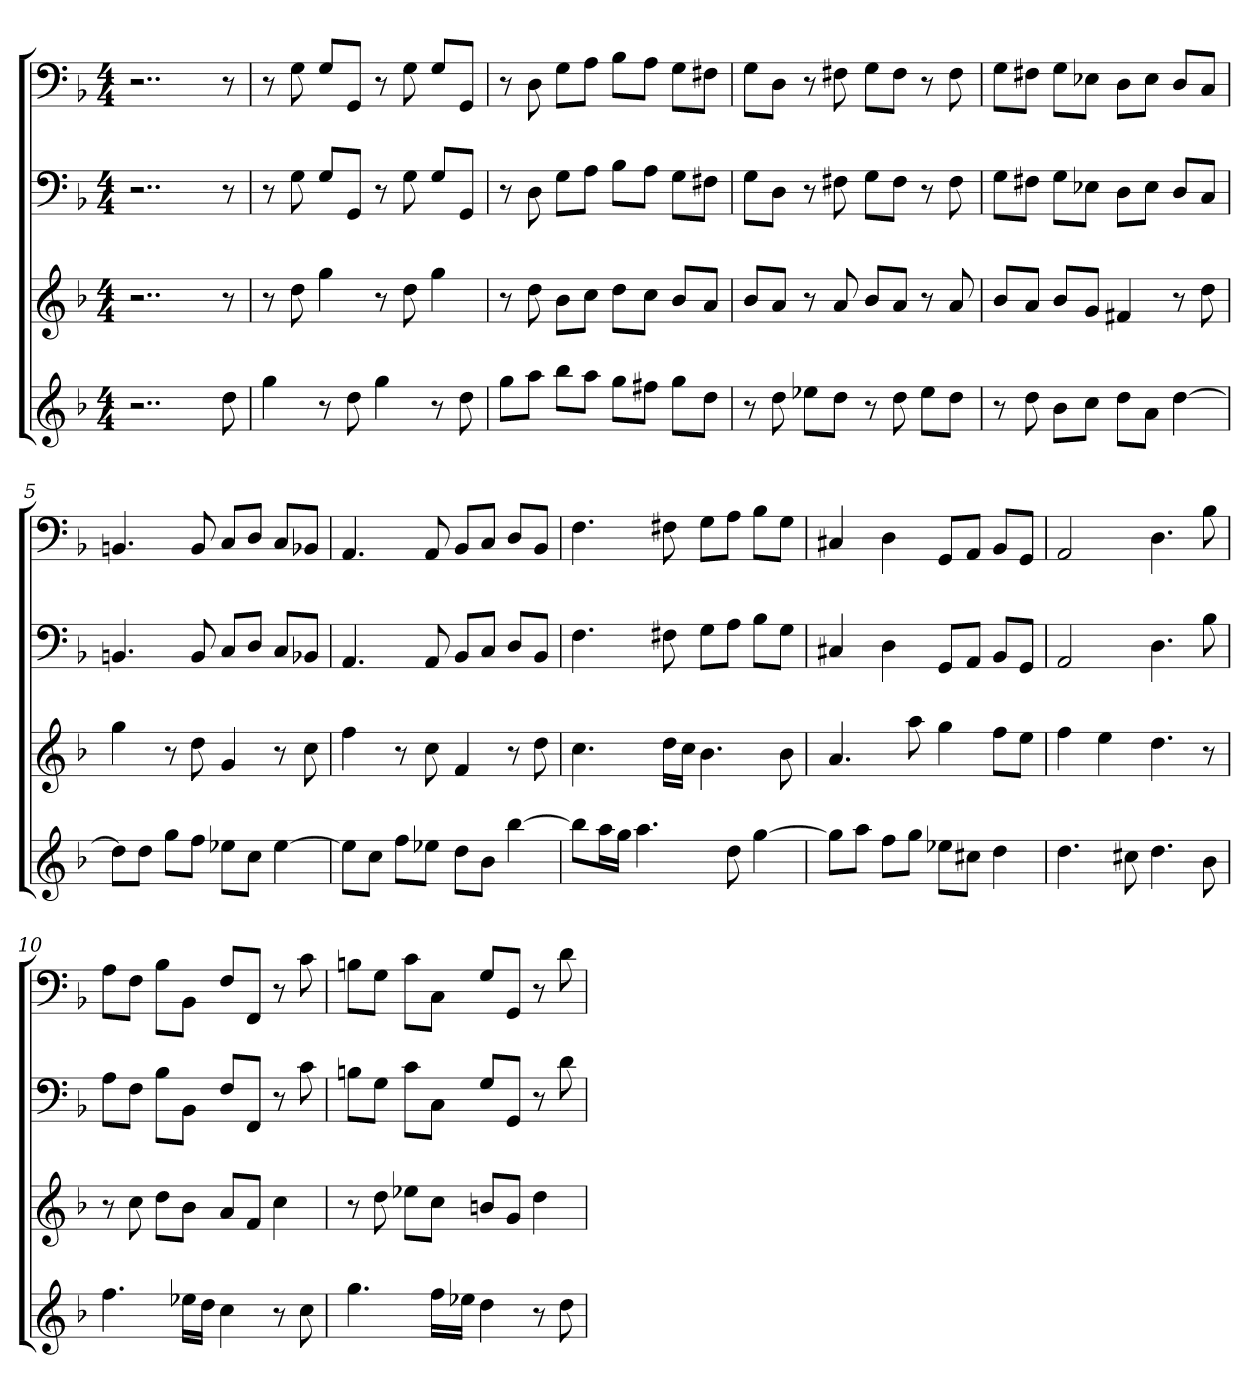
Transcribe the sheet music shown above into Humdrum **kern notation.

**kern	**kern	**kern	**kern
*part4	*part3	*part2	*part1
*staff4	*staff3	*staff2	*staff1
*k[b-]	*k[b-]	*k[b-]	*k[b-]
*d:	*d:	*d:	*d:
*M4/4	*M4/4	*M4/4	*M4/4
=	=	=	=
2..r	2..r	2..r	2..r
8dd	8r	8r	8r
=1	=1	=1	=1
4gg	8r	8r	8r
.	8dd	8G	8G
8r	4gg	8GL	8GL
8dd	.	8GGJ	8GGJ
4gg	8r	8r	8r
.	8dd	8G	8G
8r	4gg	8GL	8GL
8dd	.	8GGJ	8GGJ
=2	=2	=2	=2
8ggL	8r	8r	8r
8aaJ	8dd	8D	8D
8bb-L	8b-L	8GL	8GL
8aaJ	8ccJ	8AJ	8AJ
8ggL	8ddL	8B-L	8B-L
8ff#XJ	8ccJ	8AJ	8AJ
8ggL	8b-L	8GL	8GL
8ddJ	8aJ	8F#XJ	8F#XJ
=3	=3	=3	=3
8r	8b-L	8GL	8GL
8dd	8aJ	8DJ	8DJ
8ee-XL	8r	8r	8r
8ddJ	8a	8F#X	8F#X
8r	8b-L	8GL	8GL
8dd	8aJ	8F#J	8F#J
8ee-L	8r	8r	8r
8ddJ	8a	8F#	8F#
=4	=4	=4	=4
8r	8b-L	8GL	8GL
8dd	8aJ	8F#XJ	8F#XJ
8b-L	8b-L	8GL	8GL
8ccJ	8gJ	8E-XJ	8E-XJ
8ddL	4f#X	8DL	8DL
8aJ	.	8E-J	8E-J
[4dd	8r	8DL	8DL
.	8dd	8CJ	8CJ
=5	=5	=5	=5
8ddL]	4gg	4.BBn	4.BBn
8ddJ	.	.	.
8ggL	8r	.	.
8ffJ	8dd	8BB	8BB
8ee-XL	4g	8CL	8CL
8ccJ	.	8DJ	8DJ
[4ee-	8r	8CL	8CL
.	8cc	8BB-XJ	8BB-XJ
=6	=6	=6	=6
8ee-L]	4ff	4.AA	4.AA
8ccJ	.	.	.
8ffL	8r	.	.
8ee-XJ	8cc	8AA	8AA
8ddL	4f	8BB-L	8BB-L
8b-J	.	8CJ	8CJ
[4bb-	8r	8DL	8DL
.	8dd	8BB-J	8BB-J
=7	=7	=7	=7
8bb-L]	4.cc	4.F	4.F
16aaL	.	.	.
16ggJJ	.	.	.
4.aa	.	.	.
.	16ddLL	8F#X	8F#X
.	16ccJJ	.	.
.	4.b-	8GL	8GL
8dd	.	8AJ	8AJ
[4gg	.	8B-L	8B-L
.	8b-	8GJ	8GJ
=8	=8	=8	=8
8ggL]	4.a	4C#X	4C#X
8aaJ	.	.	.
8ffL	.	4D	4D
8ggJ	8aa	.	.
8ee-XL	4gg	8GGL	8GGL
8cc#XJ	.	8AAJ	8AAJ
4dd	8ffL	8BB-L	8BB-L
.	8eeJ	8GGJ	8GGJ
=9	=9	=9	=9
4.dd	4ff	2AA	2AA
.	4ee	.	.
8cc#X	.	.	.
4.dd	4.dd	4.D	4.D
8b-	8r	8B-	8B-
=10	=10	=10	=10
4.ff	8r	8AL	8AL
.	8cc	8FJ	8FJ
.	8ddL	8B-L	8B-L
16ee-XLL	8b-J	8BB-J	8BB-J
16ddJJ	.	.	.
4cc	8aL	8FL	8FL
.	8fJ	8FFJ	8FFJ
8r	4cc	8r	8r
8cc	.	8c	8c
=11	=11	=11	=11
4.gg	8r	8BnL	8BnL
.	8dd	8GJ	8GJ
.	8ee-XL	8cL	8cL
16ffLL	8ccJ	8CJ	8CJ
16ee-XJJ	.	.	.
4dd	8bnL	8GL	8GL
.	8gJ	8GGJ	8GGJ
8r	4dd	8r	8r
8dd	.	8d	8d
=	=	=	=
*-	*-	*-	*-
